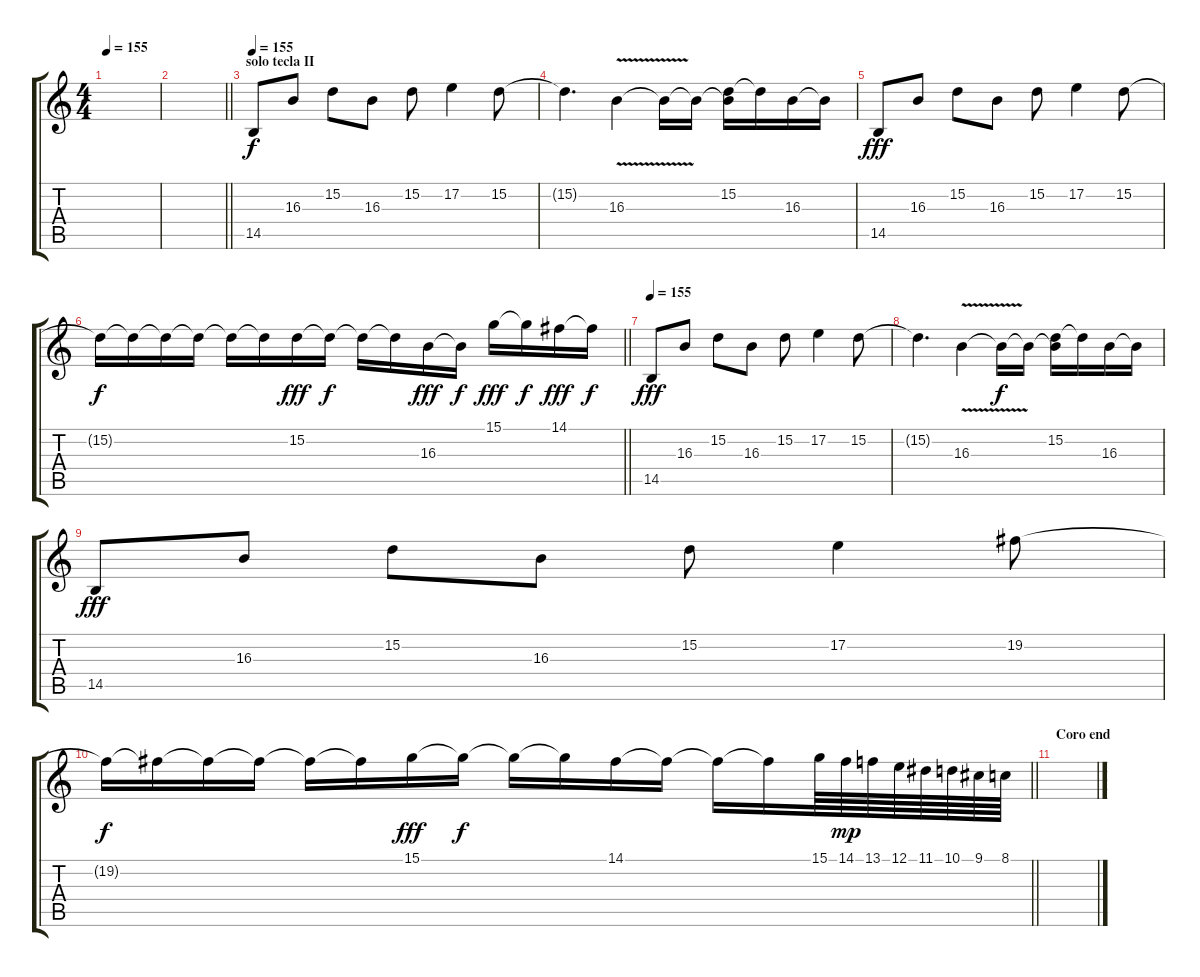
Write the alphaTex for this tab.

\track "" {instrument lead2sawtooth}
\staff {score tabs}
\tuning (E4 B3 G3 D3 A2 E2) {hide}
\ts (4 4)
\tempo 155
\clef g2
\ks c
|
\barLineRight lightlight
|
\section ("" "solo tecla II")
\tempo 155
14.5.8 16.3.8 15.2.8 16.3.8 15.2.8 17.2.4 15.2.8 |
15.2{t}.4{d} 16.3{v}.4 16.3{t}.16{dy f} 16.3{t}.16 (15.2 16.3{t}).16 15.2{t}.16 16.3.16 16.3{t}.16 |
14.5.8{dy fff} 16.3.8 15.2.8 16.3.8 15.2.8 17.2.4 15.2.8 |
\barLineRight lightlight
15.2{t}.16{dy f} 15.2{t}.16 15.2{t}.16 15.2{t}.16 15.2{t}.16 15.2{t}.16 15.2.16{dy fff} 15.2{t}.16{dy f} 15.2{t}.16 15.2{t}.16 16.3.16{dy fff} 16.3{t}.16{dy f} 15.1.16{dy fff} 15.1{t}.16{dy f} 14.1.16{dy fff} 14.1{t}.16{dy f} |
\tempo 155
14.5.8{dy fff} 16.3.8 15.2.8 16.3.8 15.2.8 17.2.4 15.2.8 |
15.2{t}.4{d} 16.3{v}.4 16.3{t}.16{dy f} 16.3{t}.16 (15.2 16.3{t}).16 15.2{t}.16 16.3.16 16.3{t}.16 |
14.5.8{dy fff} 16.3.8 15.2.8 16.3.8 15.2.8 17.2.4 19.2.8 |
\barLineRight lightlight
19.2{t}.16{dy f} 19.2{t}.16 19.2{t}.16 19.2{t}.16 19.2{t}.16 19.2{t}.16 15.1.16{dy fff} 15.1{t}.16{dy f} 15.1{t}.16 15.1{t}.16 14.1.16 14.1{t}.16 14.1{t}.16 14.1{t}.16 15.1.64 14.1.64{dy mp} 13.1.64 12.1.64 11.1.64 10.1.64 9.1.64 8.1.64 |
\section ("" "Coro end")
